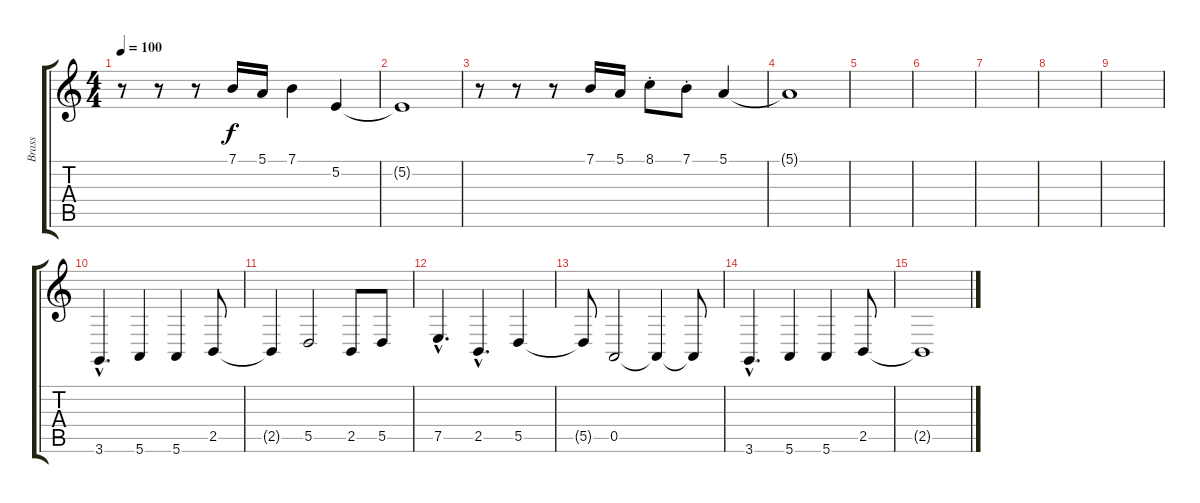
\track ("Brass" "Brass") {instrument brasssection}
\staff {score tabs}
\tuning (E4 B3 G3 D3 A2 E2) {hide}
\ts (4 4)
\tempo 100
\clef g2
\ks c
r.8{dy f volume 16} r.8 r.8 7.1.16 5.1.16 7.1.4 5.2.4{volume 0} |
5.2{t}.1 |
r.8 r.8 r.8 7.1.16{volume 16} 5.1.16 8.1{st}.8 7.1{st}.8 5.1.4{volume 0} |
5.1{t}.1 |
|
|
|
|
|
3.6{hac}.4{d volume 16} 5.6.4 5.6.4 2.5.8 |
2.5{t}.4 5.5.2 2.5.8 5.5.8 |
7.5{hac}.4{d} 2.5{hac}.4{d} 5.5.4 |
5.5{t}.8 0.5.2 0.5{t}.4 0.5{t}.8 |
3.6{hac}.4{d} 5.6.4 5.6.4 2.5.8{volume 0} |
2.5{t}.1
